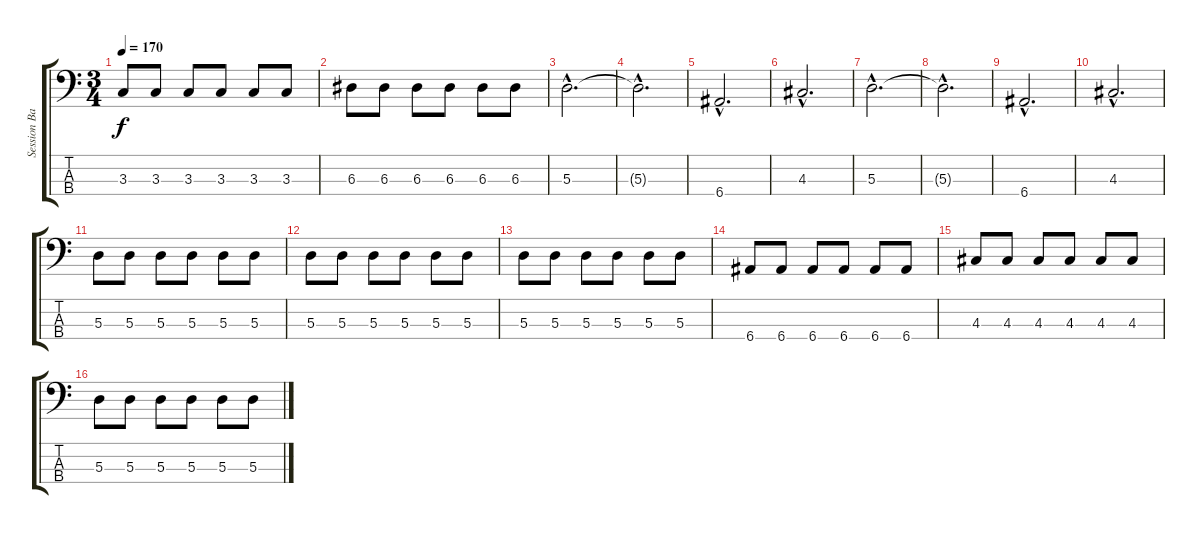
\track ("Session Bass" "Session Ba") {instrument electricbassfinger}
\staff {score tabs}
\tuning (G2 D2 A1 E1) {hide}
\ts (3 4)
\tempo 170
\clef f4
\ks c
3.3.8{dy f} 3.3.8 3.3.8 3.3.8 3.3.8 3.3.8 |
6.3.8 6.3.8 6.3.8 6.3.8 6.3.8 6.3.8 |
5.3{hac}.2{d} |
5.3{hac t}.2{d} |
6.4{hac}.2{d} |
4.3{hac}.2{d} |
5.3{hac}.2{d} |
5.3{hac t}.2{d} |
6.4{hac}.2{d} |
4.3{hac}.2{d} |
5.3.8 5.3.8 5.3.8 5.3.8 5.3.8 5.3.8 |
5.3.8 5.3.8 5.3.8 5.3.8 5.3.8 5.3.8 |
5.3.8 5.3.8 5.3.8 5.3.8 5.3.8 5.3.8 |
6.4.8 6.4.8 6.4.8 6.4.8 6.4.8 6.4.8 |
4.3.8 4.3.8 4.3.8 4.3.8 4.3.8 4.3.8 |
5.3.8 5.3.8 5.3.8 5.3.8 5.3.8 5.3.8
